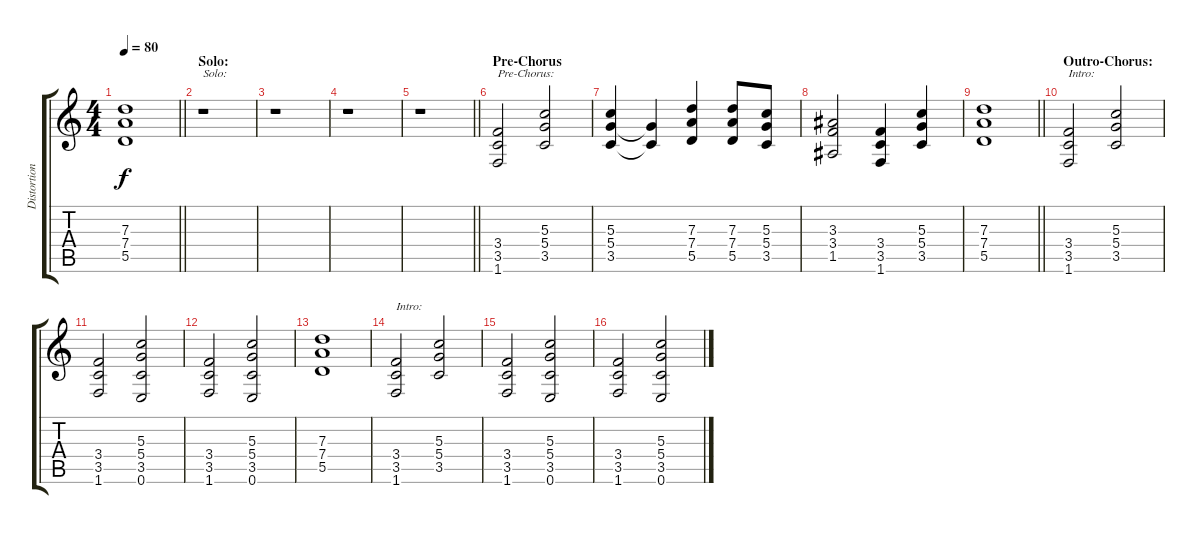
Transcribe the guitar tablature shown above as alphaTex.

\track ("Distortion Guitar" "Distortion") {instrument distortionguitar}
\staff {score tabs}
\tuning (E4 B3 G3 D3 A2 E2) {hide}
\ts (4 4)
\tempo 80
\clef g2
\barLineRight lightlight
\ks c
(7.3 7.4 5.5).1{dy f} |
\section ("" "Solo:")
r.1{txt "Solo:"} |
r.1 |
r.1 |
\barLineRight lightlight
r.1 |
\section ("" "Pre-Chorus")
(3.4 3.5 1.6).2{txt "Pre-Chorus:"} (5.3 5.4 3.5).2 |
(5.3 5.4 3.5).4 (5.4{t} 3.5{t}).4 (7.3 7.4 5.5).4 (7.3 7.4 5.5).8 (5.3 5.4 3.5).8 |
(3.3 3.4 1.5).2 (3.4 3.5 1.6).4 (5.3 5.4 3.5).4 |
\barLineRight lightlight
(7.3 7.4 5.5).1 |
\section ("" "Outro-Chorus:")
(3.4 3.5 1.6).2{txt "Intro:"} (5.3 5.4 3.5).2 |
(3.4 3.5 1.6).2 (5.3 5.4 3.5 0.6).2 |
(3.4 3.5 1.6).2 (5.3 5.4 3.5 0.6).2 |
(7.3 7.4 5.5).1 |
(3.4 3.5 1.6).2{txt "Intro:"} (5.3 5.4 3.5).2 |
(3.4 3.5 1.6).2 (5.3 5.4 3.5 0.6).2 |
(3.4 3.5 1.6).2 (5.3 5.4 3.5 0.6).2
